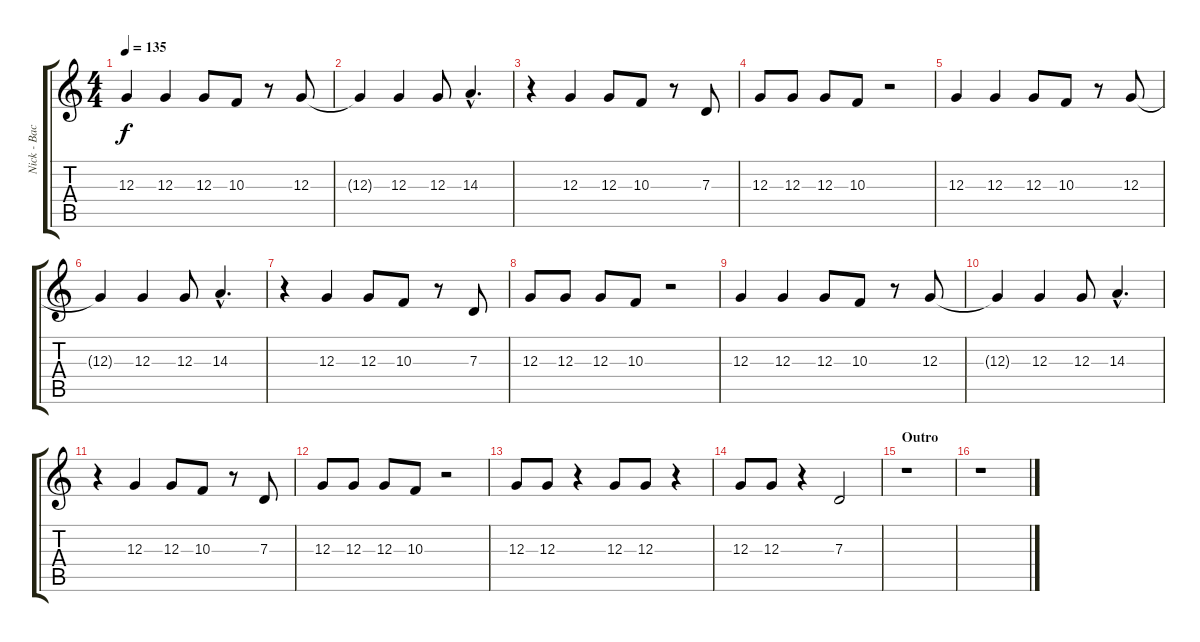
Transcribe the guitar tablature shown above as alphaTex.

\track ("Nick - Backing Vocals" "Nick - Bac") {instrument electricpiano2}
\staff {score tabs}
\tuning (E4 B3 G3 D3 A2 E2) {hide}
\ts (4 4)
\tempo 135
\clef g2
\ks c
12.3.4{dy f} 12.3.4 12.3.8 10.3.8 r.8 12.3.8 |
12.3{t}.4 12.3.4 12.3.8 14.3{hac}.4{d} |
r.4 12.3.4 12.3.8 10.3.8 r.8 7.3.8 |
12.3.8 12.3.8 12.3.8 10.3.8 r.2 |
12.3.4 12.3.4 12.3.8 10.3.8 r.8 12.3.8 |
12.3{t}.4 12.3.4 12.3.8 14.3{hac}.4{d} |
r.4 12.3.4 12.3.8 10.3.8 r.8 7.3.8 |
12.3.8 12.3.8 12.3.8 10.3.8 r.2 |
12.3.4 12.3.4 12.3.8 10.3.8 r.8 12.3.8 |
12.3{t}.4 12.3.4 12.3.8 14.3{hac}.4{d} |
r.4 12.3.4 12.3.8 10.3.8 r.8 7.3.8 |
12.3.8 12.3.8 12.3.8 10.3.8 r.2 |
12.3.8 12.3.8 r.4 12.3.8 12.3.8 r.4 |
12.3.8 12.3.8 r.4 7.3.2 |
\section ("" "Outro")
r.1 |
r.1
